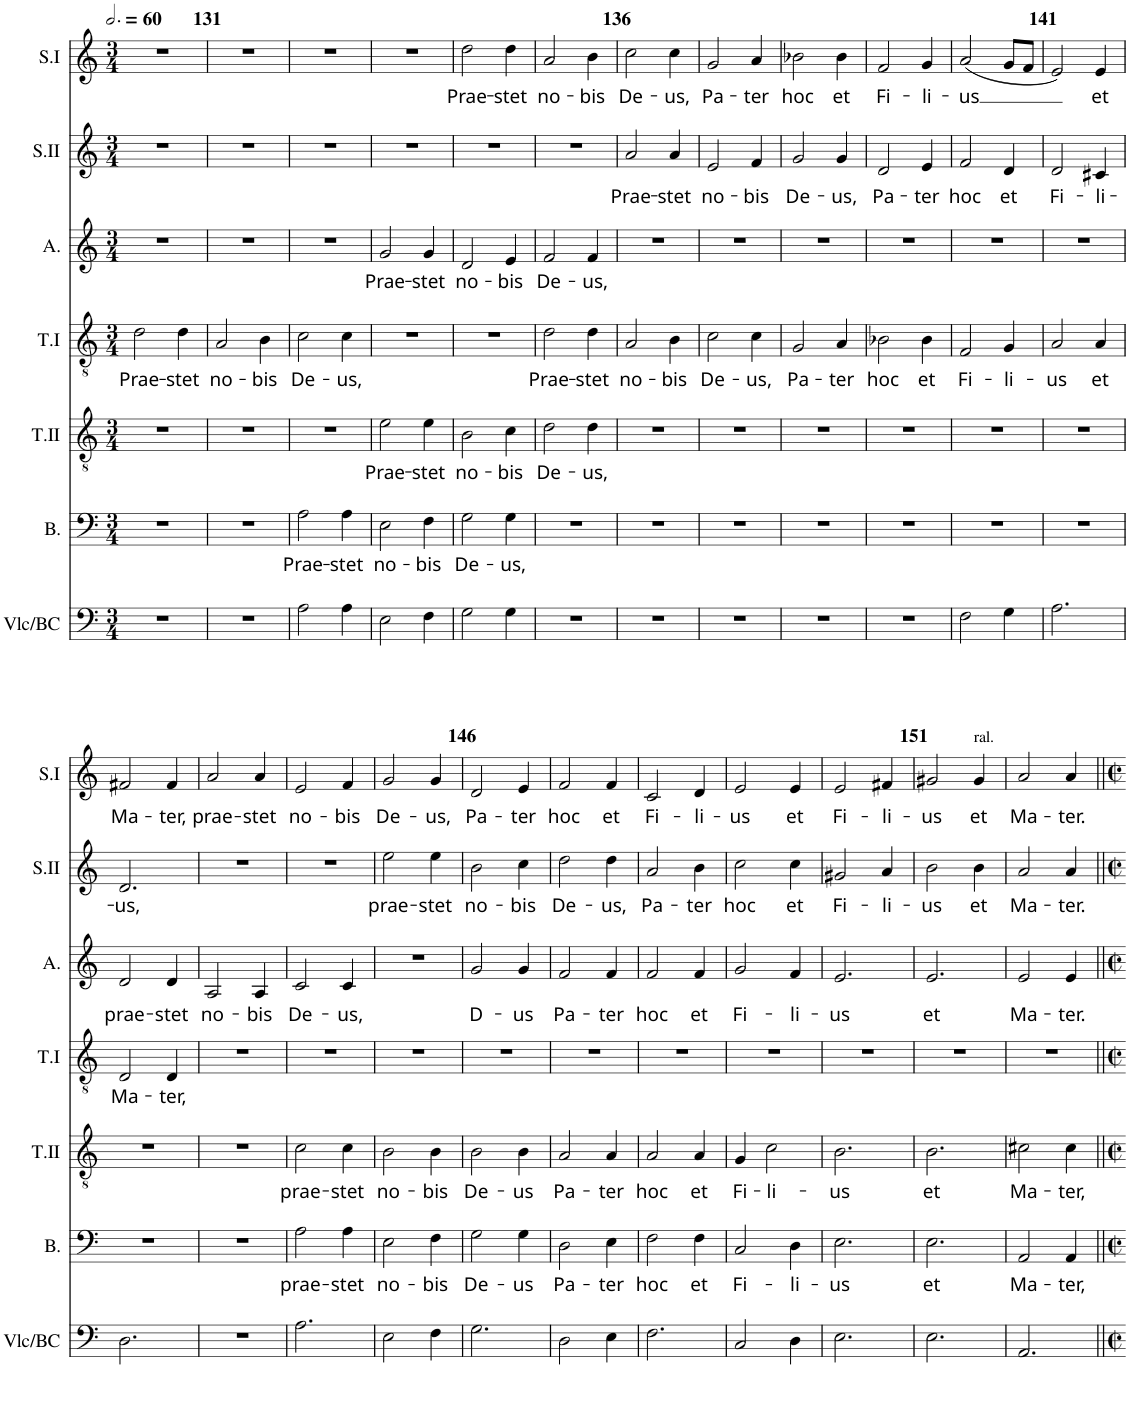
**kern	**kern	**text	**kern	**text	**kern	**text	**kern	**text	**kern	**text	**kern	**text
*part7	*part6	*part6	*part5	*part5	*part4	*part4	*part3	*part3	*part2	*part2	*part1	*part1
*staff7	*staff6	*staff6	*staff5	*staff5	*staff4	*staff4	*staff3	*staff3	*staff2	*staff2	*staff1	*staff1
*I"Violoncelle &amp; Basse Continue	*I"Basse	*	*I"Tenor II	*	*I"Tenor I	*	*I"Alto	*	*I"Soprano II	*	*I"Soprano I	*
*I'Vlc/BC	*I'B.	*	*I'T.II	*	*I'T.I	*	*I'A.	*	*I'S.II	*	*I'S.I	*
!!LO:PB:g=z
*clefF4	*clefF4	*	*clefGv2	*	*clefGv2	*	*clefG2	*	*clefG2	*	*clefG2	*
*	*	*	*Trd7c12	*	*Trd7c12	*	*	*	*	*	*	*
*k[]	*k[]	*	*k[]	*	*k[]	*	*k[]	*	*k[]	*	*k[]	*
*M3/4	*M3/4	*	*M3/4	*	*M3/4	*	*M3/4	*	*M3/4	*	*M3/4	*
*MM180	*MM180	*	*MM180	*	*MM180	*	*MM180	*	*MM180	*	*MM180	*
=130	=130	=130	=130	=130	=130	=130	=130	=130	=130	=130	=130	=130
!	!	!	!	!	!	!LO:LY:b	!	!	!	!	!	!
2.r	2.r	.	2.r	.	2d\	Prae-	2.r	.	2.r	.	2.r	.
!	!	!	!	!	!	!LO:LY:b	!	!	!	!	!	!
.	.	.	.	.	4d\	-stet	.	.	.	.	.	.
=131	=131	=131	=131	=131	=131	=131	=131	=131	=131	=131	=131	=131
!	!	!	!	!	!	!LO:LY:b	!	!	!	!	!	!
2.r	2.r	.	2.r	.	2A/	no-	2.r	.	2.r	.	2.r	.
!	!	!	!	!	!	!LO:LY:b	!	!	!	!	!	!
.	.	.	.	.	4B\	-bis	.	.	.	.	.	.
=132	=132	=132	=132	=132	=132	=132	=132	=132	=132	=132	=132	=132
!	!	!LO:LY:b	!	!	!	!LO:LY:b	!	!	!	!	!	!
2A\	2A\	Prae-	2.r	.	2c\	De-	2.r	.	2.r	.	2.r	.
!	!	!LO:LY:b	!	!	!	!LO:LY:b	!	!	!	!	!	!
4A\	4A\	-stet	.	.	4c\	-us,	.	.	.	.	.	.
=133	=133	=133	=133	=133	=133	=133	=133	=133	=133	=133	=133	=133
!	!	!LO:LY:b	!	!LO:LY:b	!	!	!	!LO:LY:b	!	!	!	!
2E\	2E\	no-	2e\	Prae-	2.r	.	2g/	Prae-	2.r	.	2.r	.
!	!	!LO:LY:b	!	!LO:LY:b	!	!	!	!LO:LY:b	!	!	!	!
4F\	4F\	-bis	4e\	-stet	.	.	4g/	-stet	.	.	.	.
=134	=134	=134	=134	=134	=134	=134	=134	=134	=134	=134	=134	=134
!	!	!LO:LY:b	!	!LO:LY:b	!	!	!	!LO:LY:b	!	!	!	!LO:LY:b
2G\	2G\	De-	2B\	no-	2.r	.	2d/	no-	2.r	.	2dd\	Prae-
!	!	!LO:LY:b	!	!LO:LY:b	!	!	!	!LO:LY:b	!	!	!	!LO:LY:b
4G\	4G\	-us,	4c\	-bis	.	.	4e/	-bis	.	.	4dd\	-stet
=135	=135	=135	=135	=135	=135	=135	=135	=135	=135	=135	=135	=135
!	!	!	!	!LO:LY:b	!	!LO:LY:b	!	!LO:LY:b	!	!	!	!LO:LY:b
2.r	2.r	.	2d\	De-	2d\	Prae-	2f/	De-	2.r	.	2a/	no-
!	!	!	!	!LO:LY:b	!	!LO:LY:b	!	!LO:LY:b	!	!	!	!LO:LY:b
.	.	.	4d\	-us,	4d\	-stet	4f/	-us,	.	.	4b\	-bis
=136	=136	=136	=136	=136	=136	=136	=136	=136	=136	=136	=136	=136
!	!	!	!	!	!	!LO:LY:b	!	!	!	!LO:LY:b	!	!LO:LY:b
2.r	2.r	.	2.r	.	2A/	no-	2.r	.	2a/	Prae-	2cc\	De-
!	!	!	!	!	!	!LO:LY:b	!	!	!	!LO:LY:b	!	!LO:LY:b
.	.	.	.	.	4B\	-bis	.	.	4a/	-stet	4cc\	-us,
=137	=137	=137	=137	=137	=137	=137	=137	=137	=137	=137	=137	=137
!	!	!	!	!	!	!LO:LY:b	!	!	!	!LO:LY:b	!	!LO:LY:b
2.r	2.r	.	2.r	.	2c\	De-	2.r	.	2e/	no-	2g/	Pa-
!	!	!	!	!	!	!LO:LY:b	!	!	!	!LO:LY:b	!	!LO:LY:b
.	.	.	.	.	4c\	-us,	.	.	4f/	-bis	4a/	-ter
=138	=138	=138	=138	=138	=138	=138	=138	=138	=138	=138	=138	=138
!	!	!	!	!	!	!LO:LY:b	!	!	!	!LO:LY:b	!	!LO:LY:b
2.r	2.r	.	2.r	.	2G/	Pa-	2.r	.	2g/	De-	2b-X\	hoc
!	!	!	!	!	!	!LO:LY:b	!	!	!	!LO:LY:b	!	!LO:LY:b
.	.	.	.	.	4A/	-ter	.	.	4g/	-us,	4b-\	et
=139	=139	=139	=139	=139	=139	=139	=139	=139	=139	=139	=139	=139
!	!	!	!	!	!	!LO:LY:b	!	!	!	!LO:LY:b	!	!LO:LY:b
2.r	2.r	.	2.r	.	2B-X\	hoc	2.r	.	2d/	Pa-	2f/	Fi-
!	!	!	!	!	!	!LO:LY:b	!	!	!	!LO:LY:b	!	!LO:LY:b
.	.	.	.	.	4B-\	et	.	.	4e/	-ter	4g/	-li-
=140	=140	=140	=140	=140	=140	=140	=140	=140	=140	=140	=140	=140
!	!	!	!	!	!	!LO:LY:b	!	!	!	!LO:LY:b	!	!LO:LY:b
2F\	2.r	.	2.r	.	2F/	Fi-	2.r	.	2f/	hoc	(2a/	-us
!	!	!	!	!	!	!LO:LY:b	!	!	!	!LO:LY:b	!	!
4G\	.	.	.	.	4G/	-li-	.	.	4d/	et	8g/L	.
.	.	.	.	.	.	.	.	.	.	.	8f/J	.
=141	=141	=141	=141	=141	=141	=141	=141	=141	=141	=141	=141	=141
!	!	!	!	!	!	!LO:LY:b	!	!	!	!LO:LY:b	!	!
2.A\	2.r	.	2.r	.	2A/	-us	2.r	.	2d/	Fi-	2e/)	.
!	!	!	!	!	!	!LO:LY:b	!	!	!	!LO:LY:b	!	!LO:LY:b
.	.	.	.	.	4A/	et	.	.	4c#X/	-li-	4e/	et
!!LO:LB:g=z
=142	=142	=142	=142	=142	=142	=142	=142	=142	=142	=142	=142	=142
!	!	!	!	!	!	!LO:LY:b	!	!LO:LY:b	!	!LO:LY:b	!	!LO:LY:b
2.D\	2.r	.	2.r	.	2D/	Ma-	2d/	prae-	2.d/	-us,	2f#X/	Ma-
!	!	!	!	!	!	!LO:LY:b	!	!LO:LY:b	!	!	!	!LO:LY:b
.	.	.	.	.	4D/	-ter,	4d/	-stet	.	.	4f#/	-ter,
=143	=143	=143	=143	=143	=143	=143	=143	=143	=143	=143	=143	=143
!	!	!	!	!	!	!	!	!LO:LY:b	!	!	!	!LO:LY:b
2.r	2.r	.	2.r	.	2.r	.	2A/	no-	2.r	.	2a/	prae-
!	!	!	!	!	!	!	!	!LO:LY:b	!	!	!	!LO:LY:b
.	.	.	.	.	.	.	4A/	-bis	.	.	4a/	-stet
=144	=144	=144	=144	=144	=144	=144	=144	=144	=144	=144	=144	=144
!	!	!LO:LY:b	!	!LO:LY:b	!	!	!	!LO:LY:b	!	!	!	!LO:LY:b
2.A\	2A\	prae-	2c\	prae-	2.r	.	2c/	De-	2.r	.	2e/	no-
!	!	!LO:LY:b	!	!LO:LY:b	!	!	!	!LO:LY:b	!	!	!	!LO:LY:b
.	4A\	-stet	4c\	-stet	.	.	4c/	-us,	.	.	4f/	-bis
=145	=145	=145	=145	=145	=145	=145	=145	=145	=145	=145	=145	=145
!	!	!LO:LY:b	!	!LO:LY:b	!	!	!	!	!	!LO:LY:b	!	!LO:LY:b
2E\	2E\	no-	2B\	no-	2.r	.	2.r	.	2ee\	prae-	2g/	De-
!	!	!LO:LY:b	!	!LO:LY:b	!	!	!	!	!	!LO:LY:b	!	!LO:LY:b
4F\	4F\	-bis	4B\	-bis	.	.	.	.	4ee\	-stet	4g/	-us,
=146	=146	=146	=146	=146	=146	=146	=146	=146	=146	=146	=146	=146
!	!	!LO:LY:b	!	!LO:LY:b	!	!	!	!LO:LY:b	!	!LO:LY:b	!	!LO:LY:b
2.G\	2G\	De-	2B\	De-	2.r	.	2g/	D-	2b\	no-	2d/	Pa-
!	!	!LO:LY:b	!	!LO:LY:b	!	!	!	!LO:LY:b	!	!LO:LY:b	!	!LO:LY:b
.	4G\	-us	4B\	-us	.	.	4g/	-us	4cc\	-bis	4e/	-ter
=147	=147	=147	=147	=147	=147	=147	=147	=147	=147	=147	=147	=147
!	!	!LO:LY:b	!	!LO:LY:b	!	!	!	!LO:LY:b	!	!LO:LY:b	!	!LO:LY:b
2D\	2D\	Pa-	2A/	Pa-	2.r	.	2f/	Pa-	2dd\	De-	2f/	hoc
!	!	!LO:LY:b	!	!LO:LY:b	!	!	!	!LO:LY:b	!	!LO:LY:b	!	!LO:LY:b
4E\	4E\	-ter	4A/	-ter	.	.	4f/	-ter	4dd\	-us,	4f/	et
=148	=148	=148	=148	=148	=148	=148	=148	=148	=148	=148	=148	=148
!	!	!LO:LY:b	!	!LO:LY:b	!	!	!	!LO:LY:b	!	!LO:LY:b	!	!LO:LY:b
2.F\	2F\	hoc	2A/	hoc	2.r	.	2f/	hoc	2a/	Pa-	2c/	Fi-
!	!	!LO:LY:b	!	!LO:LY:b	!	!	!	!LO:LY:b	!	!LO:LY:b	!	!LO:LY:b
.	4F\	et	4A/	et	.	.	4f/	et	4b\	-ter	4d/	-li-
=149	=149	=149	=149	=149	=149	=149	=149	=149	=149	=149	=149	=149
!	!	!LO:LY:b	!	!LO:LY:b	!	!	!	!LO:LY:b	!	!LO:LY:b	!	!LO:LY:b
2C/	2C/	Fi-	4G/	Fi-	2.r	.	2g/	Fi-	2cc\	hoc	2e/	-us
!	!	!	!	!LO:LY:b	!	!	!	!	!	!	!	!
.	.	.	2c\	-li-	.	.	.	.	.	.	.	.
!	!	!LO:LY:b	!	!	!	!	!	!LO:LY:b	!	!LO:LY:b	!	!LO:LY:b
4D\	4D\	-li-	.	.	.	.	4f/	-li-	4cc\	et	4e/	et
=150	=150	=150	=150	=150	=150	=150	=150	=150	=150	=150	=150	=150
!	!	!LO:LY:b	!	!LO:LY:b	!	!	!	!LO:LY:b	!	!LO:LY:b	!	!LO:LY:b
2.E\	2.E\	-us	2.B\	-us	2.r	.	2.e/	-us	2g#X/	Fi-	2e/	Fi-
!	!	!	!	!	!	!	!	!	!	!LO:LY:b	!	!LO:LY:b
.	.	.	.	.	.	.	.	.	4a/	-li-	4f#X/	-li-
=151	=151	=151	=151	=151	=151	=151	=151	=151	=151	=151	=151	=151
!	!	!LO:LY:b	!	!LO:LY:b	!	!	!	!LO:LY:b	!	!LO:LY:b	!	!LO:LY:b
2.E\	2.E\	et	2.B\	et	2.r	.	2.e/	et	2b\	-us	2g#X/	-us
!	!	!	!	!	!	!	!	!	!	!	!LO:TX:a:t=ral.	!
!	!	!	!	!	!	!	!	!	!	!LO:LY:b	!	!LO:LY:b
.	.	.	.	.	.	.	.	.	4b\	et	4g#/	et
=152	=152	=152	=152	=152	=152	=152	=152	=152	=152	=152	=152	=152
!	!	!LO:LY:b	!	!LO:LY:b	!	!	!	!LO:LY:b	!	!LO:LY:b	!	!LO:LY:b
2.AA/	2AA/	Ma-	2c#X\	Ma-	2.r	.	2e/	Ma-	2a/	Ma-	2a/	Ma-
!	!	!LO:LY:b	!	!LO:LY:b	!	!	!	!LO:LY:b	!	!LO:LY:b	!	!LO:LY:b
.	4AA/	-ter,	4c#\	-ter,	.	.	4e/	-ter.	4a/	-ter.	4a/	-ter.
=||	=||	=||	=||	=||	=||	=||	=||	=||	=||	=||	=||	=||
*-	*-	*-	*-	*-	*-	*-	*-	*-	*-	*-	*-	*-
